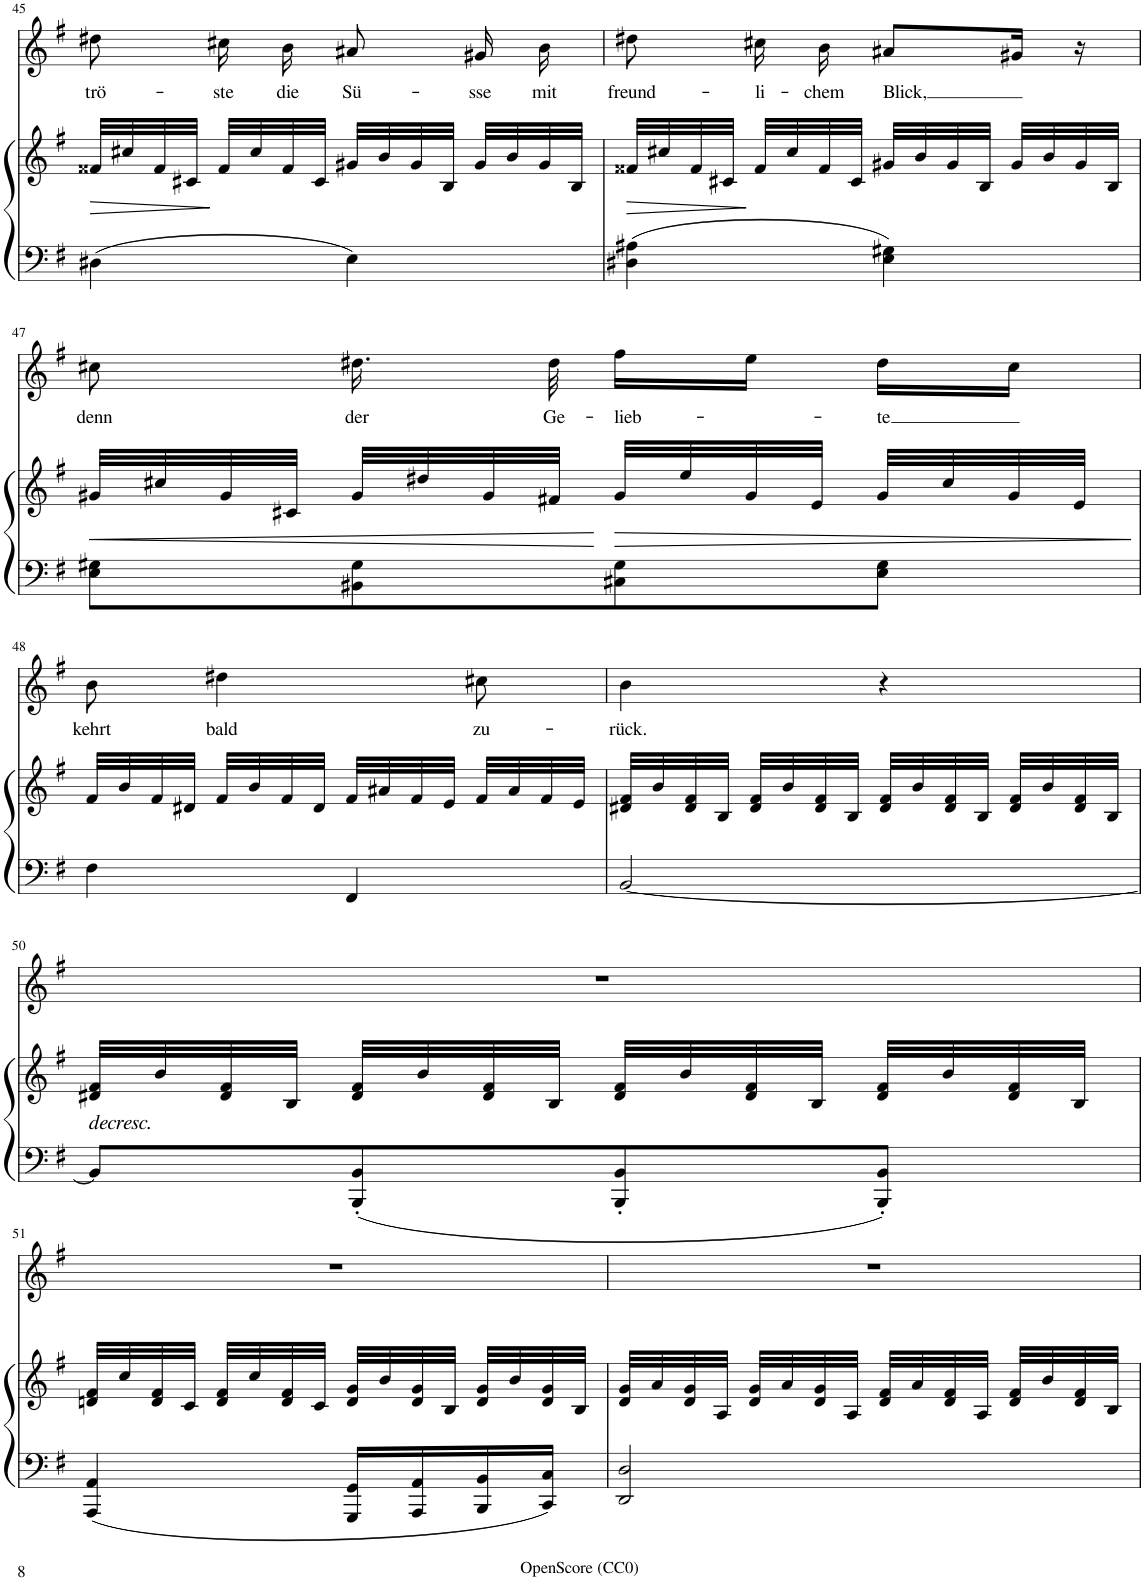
**kern	**kern	**dynam	**kern	**text
*part2	*part2	*part2	*part1	*part1
*staff3	*staff2	*staff2/3	*staff1	*staff1
*I"Piano	*	*	*I"Voice	*
*I'Pno	*	*	*	*
!!LO:PB:g=z
*clefF4	*clefG2	*	*clefG2	*
*k[f#]	*k[f#]	*	*k[f#]	*
*M2/4	*M2/4	*	*M2/4	*
=45	=45	=45	=45	=45
!	!	!LO:HP:b	!	!LO:LY:b
4D#X\	32f##X/LLL	>	8dd#X\	trö-
.	32cc#X/	.	.	.
.	32f##/	.	.	.
.	32c#X/JJJ	.	.	.
!	!	!	!	!LO:LY:b
.	32f##/LLL	]	16cc#X\	-ste
.	32cc#/	.	.	.
!	!	!	!	!LO:LY:b
.	32f##/	.	16b\	die
.	32c#/JJJ	.	.	.
!	!	!	!	!LO:LY:b
4E\	32g#X/LLL	.	8a#X/	Sü-
.	32b/	.	.	.
.	32g#/	.	.	.
.	32B/JJJ	.	.	.
!	!	!	!	!LO:LY:b
.	32g#/LLL	.	16g#X/	-sse
.	32b/	.	.	.
!	!	!	!	!LO:LY:b
.	32g#/	.	16b\	mit
.	32B/JJJ	.	.	.
=46	=46	=46	=46	=46
!	!	!LO:HP:b	!	!LO:LY:b
4D#X\ 4A#X\	32f##X/LLL	>	8dd#X\	freund-
.	32cc#X/	.	.	.
.	32f##/	.	.	.
.	32c#X/JJJ	.	.	.
!	!	!	!	!LO:LY:b
.	32f##/LLL	]	16cc#X\	-li-
.	32cc#/	.	.	.
!	!	!	!	!LO:LY:b
.	32f##/	.	16b\	-chem
.	32c#/JJJ	.	.	.
!	!	!	!	!LO:LY:b
4E\ 4G#X\	32g#X/LLL	.	8a#X/L	Blick,
.	32b/	.	.	.
.	32g#/	.	.	.
.	32B/JJJ	.	.	.
.	32g#/LLL	.	16g#X/Jk	.
.	32b/	.	.	.
.	32g#/	.	16r	.
.	32B/JJJ	.	.	.
!!LO:LB:g=z
=47	=47	=47	=47	=47
!	!	!LO:HP:b	!	!LO:LY:b
8E\ 8G#X\L	32g#X/LLL	<	8cc#X\	denn
.	32cc#X/	.	.	.
.	32g#/	.	.	.
.	32c#X/JJJ	.	.	.
!	!	!	!	!LO:LY:b
8BB#X\ 8G#\	32g#/LLL	.	16.dd#X\	der
.	32dd#X/	.	.	.
.	32g#/	.	.	.
!	!	!	!	!LO:LY:b
.	32f#X/JJJ	.	32dd#\	Ge-
!	!	!LO:HP:n=1:b	!	!LO:LY:b
8C#X\ 8G#\	32g#/LLL	[ >	16ff#\LL	-lieb-
.	32ee/	.	.	.
.	32g#/	.	16ee\JJ	.
.	32e/JJJ	.	.	.
!	!	!	!	!LO:LY:b
8E\ 8G#\J	32g#/LLL	.	16dd#\LL	-te
.	32cc#/	.	.	.
.	32g#/	.	16cc#\JJ	.
.	32e/JJJ	.	.	.
.	.	]	.	.
!!LO:LB:g=z
=48	=48	=48	=48	=48
!	!	!	!	!LO:LY:b
4F#\	32f#/LLL	.	8b\	kehrt
.	32b/	.	.	.
.	32f#/	.	.	.
.	32d#X/JJJ	.	.	.
!	!	!	!	!LO:LY:b
.	32f#/LLL	.	4dd#X\	bald
.	32b/	.	.	.
.	32f#/	.	.	.
.	32d#/JJJ	.	.	.
4FF#/	32f#/LLL	.	.	.
.	32a#X/	.	.	.
.	32f#/	.	.	.
.	32e/JJJ	.	.	.
!	!	!	!	!LO:LY:b
.	32f#/LLL	.	8cc#X\	zu-
.	32a#/	.	.	.
.	32f#/	.	.	.
.	32e/JJJ	.	.	.
=49	=49	=49	=49	=49
!	!	!	!	!LO:LY:b
[2BB/	32d#X/ 32f#/LLL	.	4b\	-rück.
.	32b/	.	.	.
.	32d#/ 32f#/	.	.	.
.	32B/JJJ	.	.	.
.	32d#/ 32f#/LLL	.	.	.
.	32b/	.	.	.
.	32d#/ 32f#/	.	.	.
.	32B/JJJ	.	.	.
.	32d#/ 32f#/LLL	.	4r	.
.	32b/	.	.	.
.	32d#/ 32f#/	.	.	.
.	32B/JJJ	.	.	.
.	32d#/ 32f#/LLL	.	.	.
.	32b/	.	.	.
.	32d#/ 32f#/	.	.	.
.	32B/JJJ	.	.	.
!!LO:LB:g=z
=50	=50	=50	=50	=50
!	!LO:TX:b:i:t=decresc.	!	!	!
8BB/L]	32d#X/ 32f#/LLL	.	2r	.
.	32b/	.	.	.
.	32d#/ 32f#/	.	.	.
.	32B/JJJ	.	.	.
8BBB/' 8BB/'	32d#/ 32f#/LLL	.	.	.
.	32b/	.	.	.
.	32d#/ 32f#/	.	.	.
.	32B/JJJ	.	.	.
8BBB/' 8BB/'	32d#/ 32f#/LLL	.	.	.
.	32b/	.	.	.
.	32d#/ 32f#/	.	.	.
.	32B/JJJ	.	.	.
8BBB/' 8BB/'J	32d#/ 32f#/LLL	.	.	.
.	32b/	.	.	.
.	32d#/ 32f#/	.	.	.
.	32B/JJJ	.	.	.
!!LO:LB:g=z
=51	=51	=51	=51	=51
4AAA/ 4AA/	32dn/ 32f#/LLL	.	2r	.
.	32cc/	.	.	.
.	32d/ 32f#/	.	.	.
.	32c/JJJ	.	.	.
.	32d/ 32f#/LLL	.	.	.
.	32cc/	.	.	.
.	32d/ 32f#/	.	.	.
.	32c/JJJ	.	.	.
16GGG/ 16GG/LL	32d/ 32g/LLL	.	.	.
.	32b/	.	.	.
16AAA/ 16AA/	32d/ 32g/	.	.	.
.	32B/JJJ	.	.	.
16BBB/ 16BB/	32d/ 32g/LLL	.	.	.
.	32b/	.	.	.
16CC/ 16C/JJ	32d/ 32g/	.	.	.
.	32B/JJJ	.	.	.
=52	=52	=52	=52	=52
2DD/ 2D/	32d/ 32g/LLL	.	2r	.
.	32a/	.	.	.
.	32d/ 32g/	.	.	.
.	32A/JJJ	.	.	.
.	32d/ 32g/LLL	.	.	.
.	32a/	.	.	.
.	32d/ 32g/	.	.	.
.	32A/JJJ	.	.	.
.	32d/ 32f#/LLL	.	.	.
.	32a/	.	.	.
.	32d/ 32f#/	.	.	.
.	32A/JJJ	.	.	.
.	32d/ 32f#/LLL	.	.	.
.	32b/	.	.	.
.	32d/ 32f#/	.	.	.
.	32B/JJJ	.	.	.
=	=	=	=	=
*-	*-	*-	*-	*-
